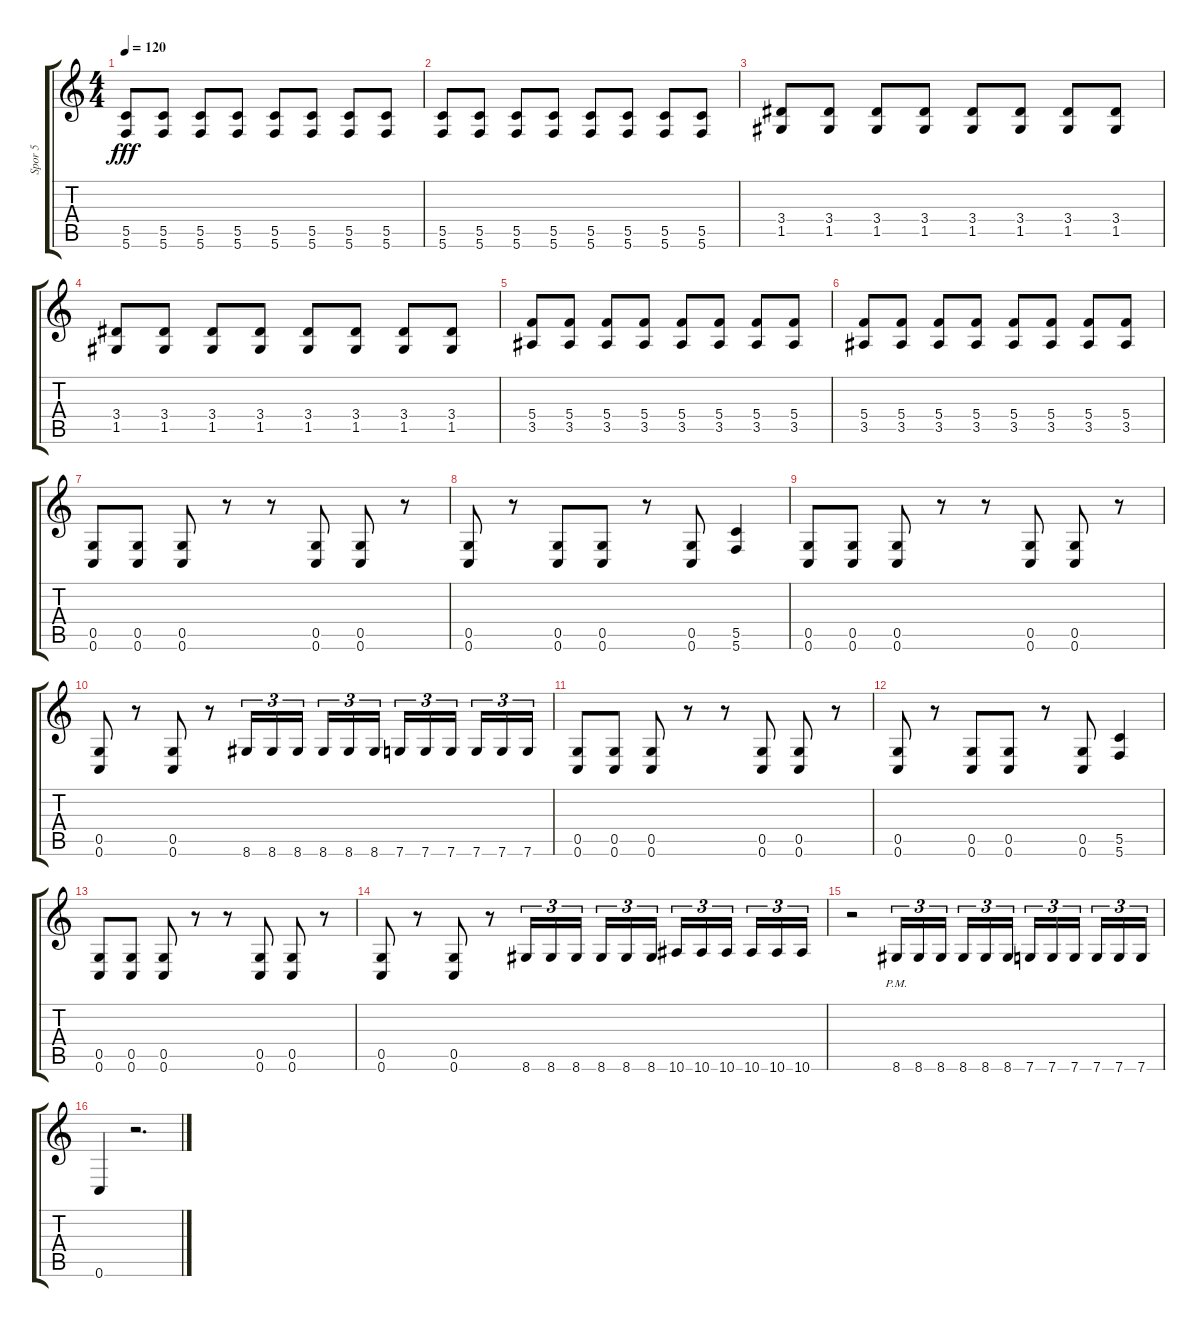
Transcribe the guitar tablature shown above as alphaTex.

\track ("Spor 5" "Spor 5") {instrument distortionguitar}
\staff {score tabs}
\tuning (D4 A3 F3 C3 G2 C2) {hide}
\ts (4 4)
\tempo 120
\clef g2
\ks c
(5.5 5.6).8{dy fff} (5.5 5.6).8 (5.5 5.6).8 (5.5 5.6).8 (5.5 5.6).8 (5.5 5.6).8 (5.5 5.6).8 (5.5 5.6).8 |
(5.5 5.6).8 (5.5 5.6).8 (5.5 5.6).8 (5.5 5.6).8 (5.5 5.6).8 (5.5 5.6).8 (5.5 5.6).8 (5.5 5.6).8 |
(3.4 1.5).8 (3.4 1.5).8 (3.4 1.5).8 (3.4 1.5).8 (3.4 1.5).8 (3.4 1.5).8 (3.4 1.5).8 (3.4 1.5).8 |
(3.4 1.5).8 (3.4 1.5).8 (3.4 1.5).8 (3.4 1.5).8 (3.4 1.5).8 (3.4 1.5).8 (3.4 1.5).8 (3.4 1.5).8 |
(5.4 3.5).8 (5.4 3.5).8 (5.4 3.5).8 (5.4 3.5).8 (5.4 3.5).8 (5.4 3.5).8 (5.4 3.5).8 (5.4 3.5).8 |
(5.4 3.5).8 (5.4 3.5).8 (5.4 3.5).8 (5.4 3.5).8 (5.4 3.5).8 (5.4 3.5).8 (5.4 3.5).8 (5.4 3.5).8 |
(0.5 0.6).8 (0.5 0.6).8 (0.5 0.6).8 r.8 r.8 (0.5 0.6).8 (0.5 0.6).8 r.8 |
(0.5 0.6).8 r.8 (0.5 0.6).8 (0.5 0.6).8 r.8 (0.5 0.6).8 (5.5 5.6).4 |
(0.5 0.6).8 (0.5 0.6).8 (0.5 0.6).8 r.8 r.8 (0.5 0.6).8 (0.5 0.6).8 r.8 |
(0.5 0.6).8 r.8 (0.5 0.6).8 r.8 8.6.16{tu (3 2)} 8.6.16{tu (3 2)} 8.6.16{tu (3 2) beam splitsecondary} 8.6.16{tu (3 2)} 8.6.16{tu (3 2)} 8.6.16{tu (3 2)} 7.6.16{tu (3 2)} 7.6.16{tu (3 2)} 7.6.16{tu (3 2) beam splitsecondary} 7.6.16{tu (3 2)} 7.6.16{tu (3 2)} 7.6.16{tu (3 2)} |
(0.5 0.6).8 (0.5 0.6).8 (0.5 0.6).8 r.8 r.8 (0.5 0.6).8 (0.5 0.6).8 r.8 |
(0.5 0.6).8 r.8 (0.5 0.6).8 (0.5 0.6).8 r.8 (0.5 0.6).8 (5.5 5.6).4 |
(0.5 0.6).8 (0.5 0.6).8 (0.5 0.6).8 r.8 r.8 (0.5 0.6).8 (0.5 0.6).8 r.8 |
(0.5 0.6).8 r.8 (0.5 0.6).8 r.8 8.6.16{tu (3 2)} 8.6.16{tu (3 2)} 8.6.16{tu (3 2) beam splitsecondary} 8.6.16{tu (3 2)} 8.6.16{tu (3 2)} 8.6.16{tu (3 2)} 10.6.16{tu (3 2)} 10.6.16{tu (3 2)} 10.6.16{tu (3 2) beam splitsecondary} 10.6.16{tu (3 2)} 10.6.16{tu (3 2)} 10.6.16{tu (3 2)} |
r.2 8.6{pm}.16{tu (3 2)} 8.6.16{tu (3 2)} 8.6.16{tu (3 2) beam splitsecondary} 8.6.16{tu (3 2)} 8.6.16{tu (3 2)} 8.6.16{tu (3 2)} 7.6.16{tu (3 2)} 7.6.16{tu (3 2)} 7.6.16{tu (3 2) beam splitsecondary} 7.6.16{tu (3 2)} 7.6.16{tu (3 2)} 7.6.16{tu (3 2)} |
0.6.4{volume 0} r.2{d}
